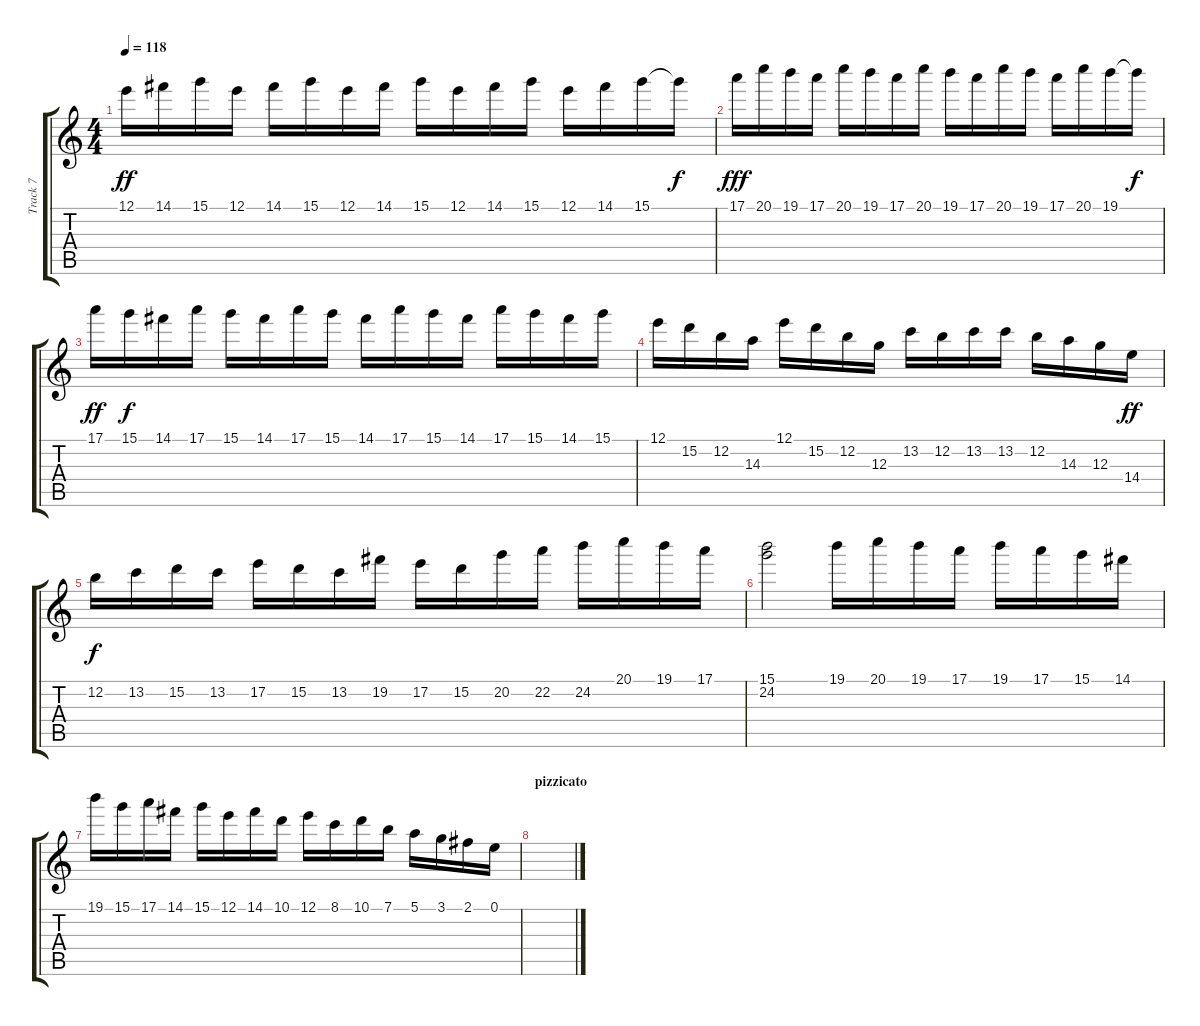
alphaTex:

\track ("Track 7" "Track 7") {instrument banjo}
\staff {score tabs}
\tuning (E4 B3 G3 D3 A2 E2) {hide}
\displaytranspose 12
\ts (4 4)
\tempo 118
\clef g2
\ks c
12.1.16{dy ff} 14.1.16 15.1.16 12.1.16 14.1.16 15.1.16 12.1.16 14.1.16 15.1.16 12.1.16 14.1.16 15.1.16 12.1.16 14.1.16 15.1.16 15.1{t}.16{dy f} |
17.1.16{dy fff} 20.1.16 19.1.16 17.1.16 20.1.16 19.1.16 17.1.16 20.1.16 19.1.16 17.1.16 20.1.16 19.1.16 17.1.16 20.1.16 19.1.16 19.1{t}.16{dy f} |
17.1.16{dy ff} 15.1.16{dy f} 14.1.16 17.1.16 15.1.16 14.1.16 17.1.16 15.1.16 14.1.16 17.1.16 15.1.16 14.1.16 17.1.16 15.1.16 14.1.16 15.1.16 |
12.1.16 15.2.16 12.2.16 14.3.16 12.1.16 15.2.16 12.2.16 12.3.16 13.2.16 12.2.16 13.2.16 13.2.16 12.2.16 14.3.16 12.3.16 14.4.16{dy ff} |
12.2.16{dy f} 13.2.16 15.2.16 13.2.16 17.2.16 15.2.16 13.2.16 19.2.16 17.2.16 15.2.16 20.2.16 22.2.16 24.2.16 20.1.16 19.1.16 17.1.16 |
(15.1 24.2).2 19.1.16 20.1.16 19.1.16 17.1.16 19.1.16 17.1.16 15.1.16 14.1.16 |
19.1.16 15.1.16 17.1.16 14.1.16 15.1.16 12.1.16 14.1.16 10.1.16 12.1.16 8.1.16 10.1.16 7.1.16 5.1.16 3.1.16 2.1.16 0.1.16 |
\section ("" "pizzicato")
